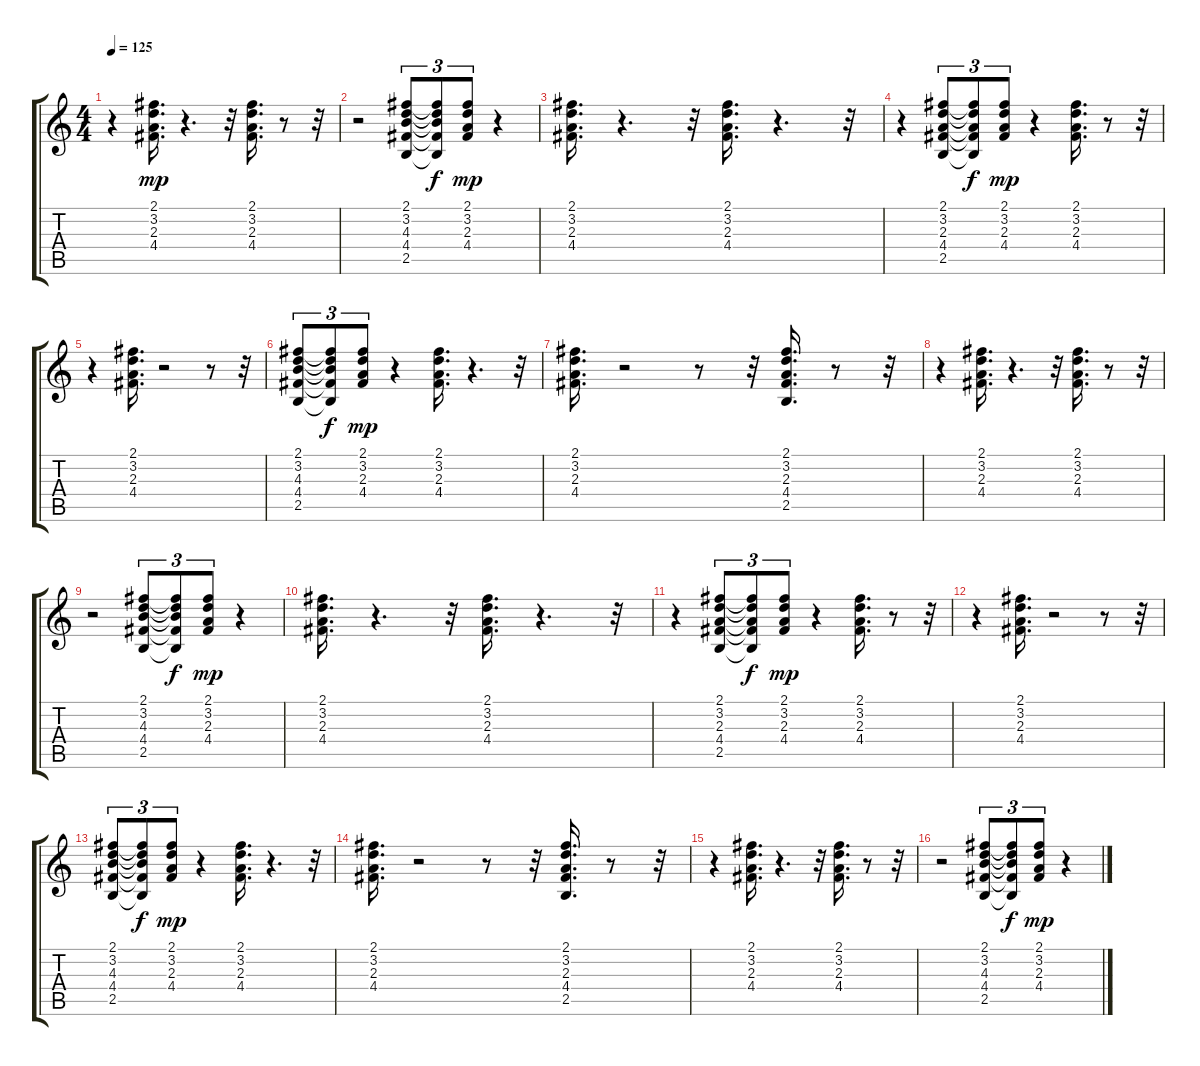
\track "" {instrument acousticguitarnylon}
\staff {score tabs}
\tuning (E4 B3 G3 D3 A2 E2) {hide}
\ts (4 4)
\tempo 125
\clef g2
\ks c
r.4{dy mp} (2.1 3.2 2.3 4.4).16{d} r.4{d} r.32 (2.1 3.2 2.3 4.4).16{d} r.8 r.32 |
r.2 (2.1 3.2 4.3 4.4 2.5).8{tu (3 2)} (2.1{t} 3.2{t} 4.3{t} 4.4{t} 2.5{t}).8{tu (3 2) dy f} (2.1 3.2 2.3 4.4).8{tu (3 2) dy mp} r.4 |
(2.1 3.2 2.3 4.4).16{d} r.4{d} r.32 (2.1 3.2 2.3 4.4).16{d} r.4{d} r.32 |
r.4 (2.1 3.2 2.3 4.4 2.5).8{tu (3 2)} (2.1{t} 3.2{t} 2.3{t} 4.4{t} 2.5{t}).8{tu (3 2) dy f} (2.1 3.2 2.3 4.4).8{tu (3 2) dy mp} r.4 (2.1 3.2 2.3 4.4).16{d} r.8 r.32 |
r.4 (2.1 3.2 2.3 4.4).16{d} r.2 r.8 r.32 |
(2.1 3.2 4.3 4.4 2.5).8{tu (3 2)} (2.1{t} 3.2{t} 4.3{t} 4.4{t} 2.5{t}).8{tu (3 2) dy f} (2.1 3.2 2.3 4.4).8{tu (3 2) dy mp} r.4 (2.1 3.2 2.3 4.4).16{d} r.4{d} r.32 |
(2.1 3.2 2.3 4.4).16{d} r.2 r.8 r.32 (2.1 3.2 2.3 4.4 2.5).16{d} r.8 r.32 |
r.4 (2.1 3.2 2.3 4.4).16{d} r.4{d} r.32 (2.1 3.2 2.3 4.4).16{d} r.8 r.32 |
r.2 (2.1 3.2 4.3 4.4 2.5).8{tu (3 2)} (2.1{t} 3.2{t} 4.3{t} 4.4{t} 2.5{t}).8{tu (3 2) dy f} (2.1 3.2 2.3 4.4).8{tu (3 2) dy mp} r.4 |
(2.1 3.2 2.3 4.4).16{d} r.4{d} r.32 (2.1 3.2 2.3 4.4).16{d} r.4{d} r.32 |
r.4 (2.1 3.2 2.3 4.4 2.5).8{tu (3 2)} (2.1{t} 3.2{t} 2.3{t} 4.4{t} 2.5{t}).8{tu (3 2) dy f} (2.1 3.2 2.3 4.4).8{tu (3 2) dy mp} r.4 (2.1 3.2 2.3 4.4).16{d} r.8 r.32 |
r.4 (2.1 3.2 2.3 4.4).16{d} r.2 r.8 r.32 |
(2.1 3.2 4.3 4.4 2.5).8{tu (3 2)} (2.1{t} 3.2{t} 4.3{t} 4.4{t} 2.5{t}).8{tu (3 2) dy f} (2.1 3.2 2.3 4.4).8{tu (3 2) dy mp} r.4 (2.1 3.2 2.3 4.4).16{d} r.4{d} r.32 |
(2.1 3.2 2.3 4.4).16{d} r.2 r.8 r.32 (2.1 3.2 2.3 4.4 2.5).16{d} r.8 r.32 |
r.4 (2.1 3.2 2.3 4.4).16{d} r.4{d} r.32 (2.1 3.2 2.3 4.4).16{d} r.8 r.32 |
r.2 (2.1 3.2 4.3 4.4 2.5).8{tu (3 2)} (2.1{t} 3.2{t} 4.3{t} 4.4{t} 2.5{t}).8{tu (3 2) dy f} (2.1 3.2 2.3 4.4).8{tu (3 2) dy mp} r.4
